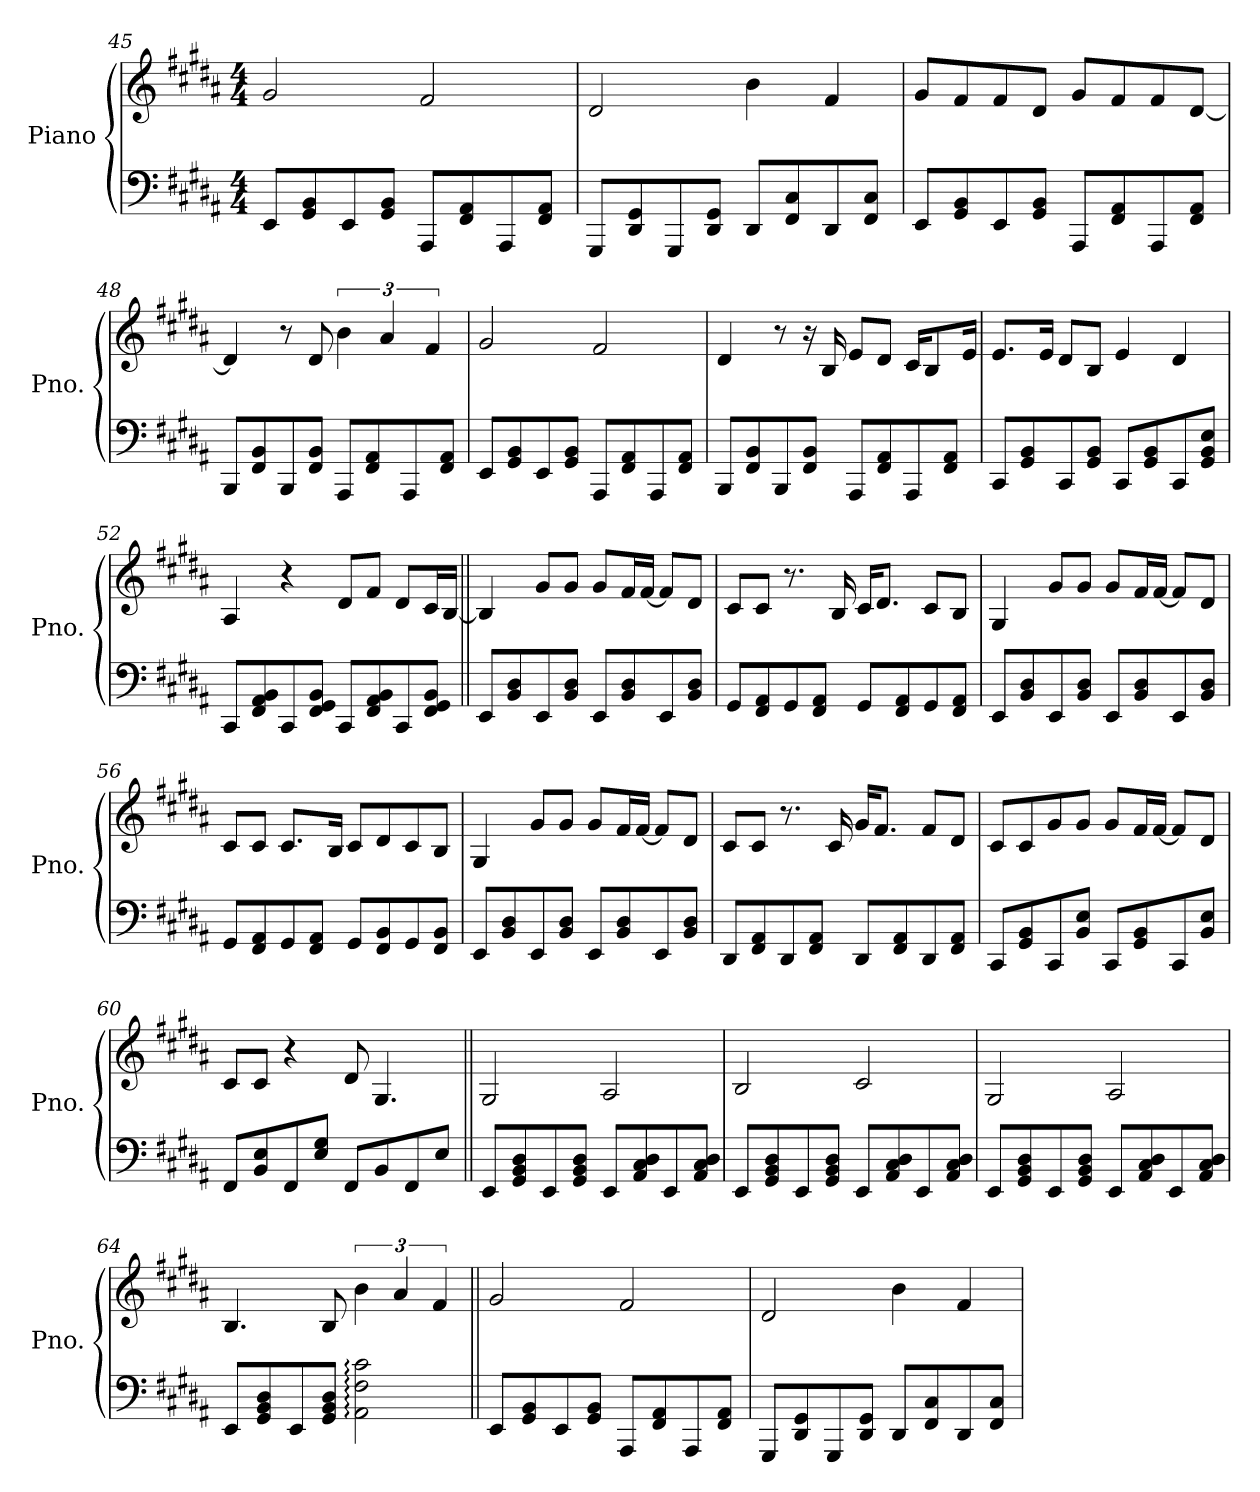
**kern	**kern
*part1	*part1
*staff2	*staff1
*I"Piano	*
*I'Pno.	*
*clefF4	*clefG2
*k[f#c#g#d#a#]	*k[f#c#g#d#a#]
*M4/4	*M4/4
=45	=45
8EE/L	2g#/
8GG#/ 8BB/	.
8EE/	.
8GG#/ 8BB/J	.
8AAA#/L	2f#/
8FF#/ 8AA#/	.
8AAA#/	.
8FF#/ 8AA#/J	.
=46	=46
8GGG#/L	2d#/
8DD#/ 8GG#/	.
8GGG#/	.
8DD#/ 8GG#/J	.
8DD#/L	4b\
8FF#/ 8C#/	.
8DD#/	4f#/
8FF#/ 8C#/J	.
=47	=47
8EE/L	8g#/L
8GG#/ 8BB/	8f#/
8EE/	8f#/
8GG#/ 8BB/J	8d#/J
8AAA#/L	8g#/L
8FF#/ 8AA#/	8f#/
8AAA#/	8f#/
8FF#/ 8AA#/J	[8d#/J
!!LO:LB:g=z
=48	=48
8BBB/L	4d#/]
8FF#/ 8BB/	.
8BBB/	8r
8FF#/ 8BB/J	8d#/
8AAA#/L	6b\
8FF#/ 8AA#/	.
.	6a#/
8AAA#/	.
.	6f#/
8FF#/ 8AA#/J	.
=49	=49
8EE/L	2g#/
8GG#/ 8BB/	.
8EE/	.
8GG#/ 8BB/J	.
8AAA#/L	2f#/
8FF#/ 8AA#/	.
8AAA#/	.
8FF#/ 8AA#/J	.
=50	=50
8BBB/L	4d#/
8FF#/ 8BB/	.
8BBB/	8r
8FF#/ 8BB/J	16r
.	16B/
8AAA#/L	8e/L
8FF#/ 8AA#/	8d#/J
8AAA#/	16c#/KL
.	8B/
8FF#/ 8AA#/J	.
.	16e/Jk
=51	=51
8CC#/L	8.e/L
8GG#/ 8BB/	.
.	16e/Jk
8CC#/	8d#/L
8GG#/ 8BB/J	8B/J
8CC#/L	4e/
8GG#/ 8BB/	.
8CC#/	4d#/
8GG#/ 8BB/ 8E/J	.
!!LO:LB:g=z
=52	=52
8CC#/L	4A#/
8FF#/ 8AA#/ 8BB/	.
8CC#/	4r
8FF#/ 8GG#/ 8BB/J	.
8CC#/L	8d#/L
8FF#/ 8AA#/ 8BB/	8f#/J
8CC#/	8d#/L
8FF#/ 8GG#/ 8BB/J	16c#/L
.	[16B/JJ
=53||	=53||
8EE/L	4B/]
8BB/ 8D#/	.
8EE/	8g#/L
8BB/ 8D#/J	8g#/J
8EE/L	8g#/L
8BB/ 8D#/	16f#/L
.	[16f#/JJ
8EE/	8f#/L]
8BB/ 8D#/J	8d#/J
=54	=54
8GG#/L	8c#/L
8FF#/ 8AA#/	8c#/J
8GG#/	8.r
8FF#/ 8AA#/J	.
.	16B/
8GG#/L	16c#/KL
.	8.d#/J
8FF#/ 8AA#/	.
8GG#/	8c#/L
8FF#/ 8AA#/J	8B/J
=55	=55
8EE/L	4G#/
8BB/ 8D#/	.
8EE/	8g#/L
8BB/ 8D#/J	8g#/J
8EE/L	8g#/L
8BB/ 8D#/	16f#/L
.	[16f#/JJ
8EE/	8f#/L]
8BB/ 8D#/J	8d#/J
!!LO:LB:g=z
=56	=56
8GG#/L	8c#/L
8FF#/ 8AA#/	8c#/J
8GG#/	8.c#/L
8FF#/ 8AA#/J	.
.	16B/Jk
8GG#/L	8c#/L
8FF#/ 8BB/	8d#/
8GG#/	8c#/
8FF#/ 8BB/J	8B/J
=57	=57
8EE/L	4G#/
8BB/ 8D#/	.
8EE/	8g#/L
8BB/ 8D#/J	8g#/J
8EE/L	8g#/L
8BB/ 8D#/	16f#/L
.	[16f#/JJ
8EE/	8f#/L]
8BB/ 8D#/J	8d#/J
=58	=58
8DD#/L	8c#/L
8FF#/ 8AA#/	8c#/J
8DD#/	8.r
8FF#/ 8AA#/J	.
.	16c#/
8DD#/L	16g#/KL
.	8.f#/J
8FF#/ 8AA#/	.
8DD#/	8f#/L
8FF#/ 8AA#/J	8d#/J
=59	=59
8CC#/L	8c#/L
8GG#/ 8BB/	8c#/
8CC#/	8g#/
8BB/ 8E/J	8g#/J
8CC#/L	8g#/L
8GG#/ 8BB/	16f#/L
.	[16f#/JJ
8CC#/	8f#/L]
8BB/ 8E/J	8d#/J
!!LO:LB:g=z
=60	=60
8FF#/L	8c#/L
8BB/ 8E/	8c#/J
8FF#/	4r
8E/ 8G#/J	.
8FF#/L	8d#/
8BB/	4.G#/
8FF#/	.
8E/J	.
=61||	=61||
8EE/L	2G#/
8GG#/ 8BB/ 8D#/	.
8EE/	.
8GG#/ 8BB/ 8D#/J	.
8EE/L	2A#/
8AA#/ 8C#/ 8D#/	.
8EE/	.
8AA#/ 8C#/ 8D#/J	.
=62	=62
8EE/L	2B/
8GG#/ 8BB/ 8D#/	.
8EE/	.
8GG#/ 8BB/ 8D#/J	.
8EE/L	2c#/
8AA#/ 8C#/ 8D#/	.
8EE/	.
8AA#/ 8C#/ 8D#/J	.
=63	=63
8EE/L	2G#/
8GG#/ 8BB/ 8D#/	.
8EE/	.
8GG#/ 8BB/ 8D#/J	.
8EE/L	2A#/
8AA#/ 8C#/ 8D#/	.
8EE/	.
8AA#/ 8C#/ 8D#/J	.
!!LO:LB:g=z
=64	=64
8EE/L	4.B/
8GG#/ 8BB/ 8D#/	.
8EE/	.
8GG#/ 8BB/ 8D#/J	8B/
2AA#\: 2F#\: 2c#\:	6b\
.	6a#/
.	6f#/
=65||	=65||
8EE/L	2g#/
8GG#/ 8BB/	.
8EE/	.
8GG#/ 8BB/J	.
8AAA#/L	2f#/
8FF#/ 8AA#/	.
8AAA#/	.
8FF#/ 8AA#/J	.
=66	=66
8GGG#/L	2d#/
8DD#/ 8GG#/	.
8GGG#/	.
8DD#/ 8GG#/J	.
8DD#/L	4b\
8FF#/ 8C#/	.
8DD#/	4f#/
8FF#/ 8C#/J	.
=	=
*-	*-
